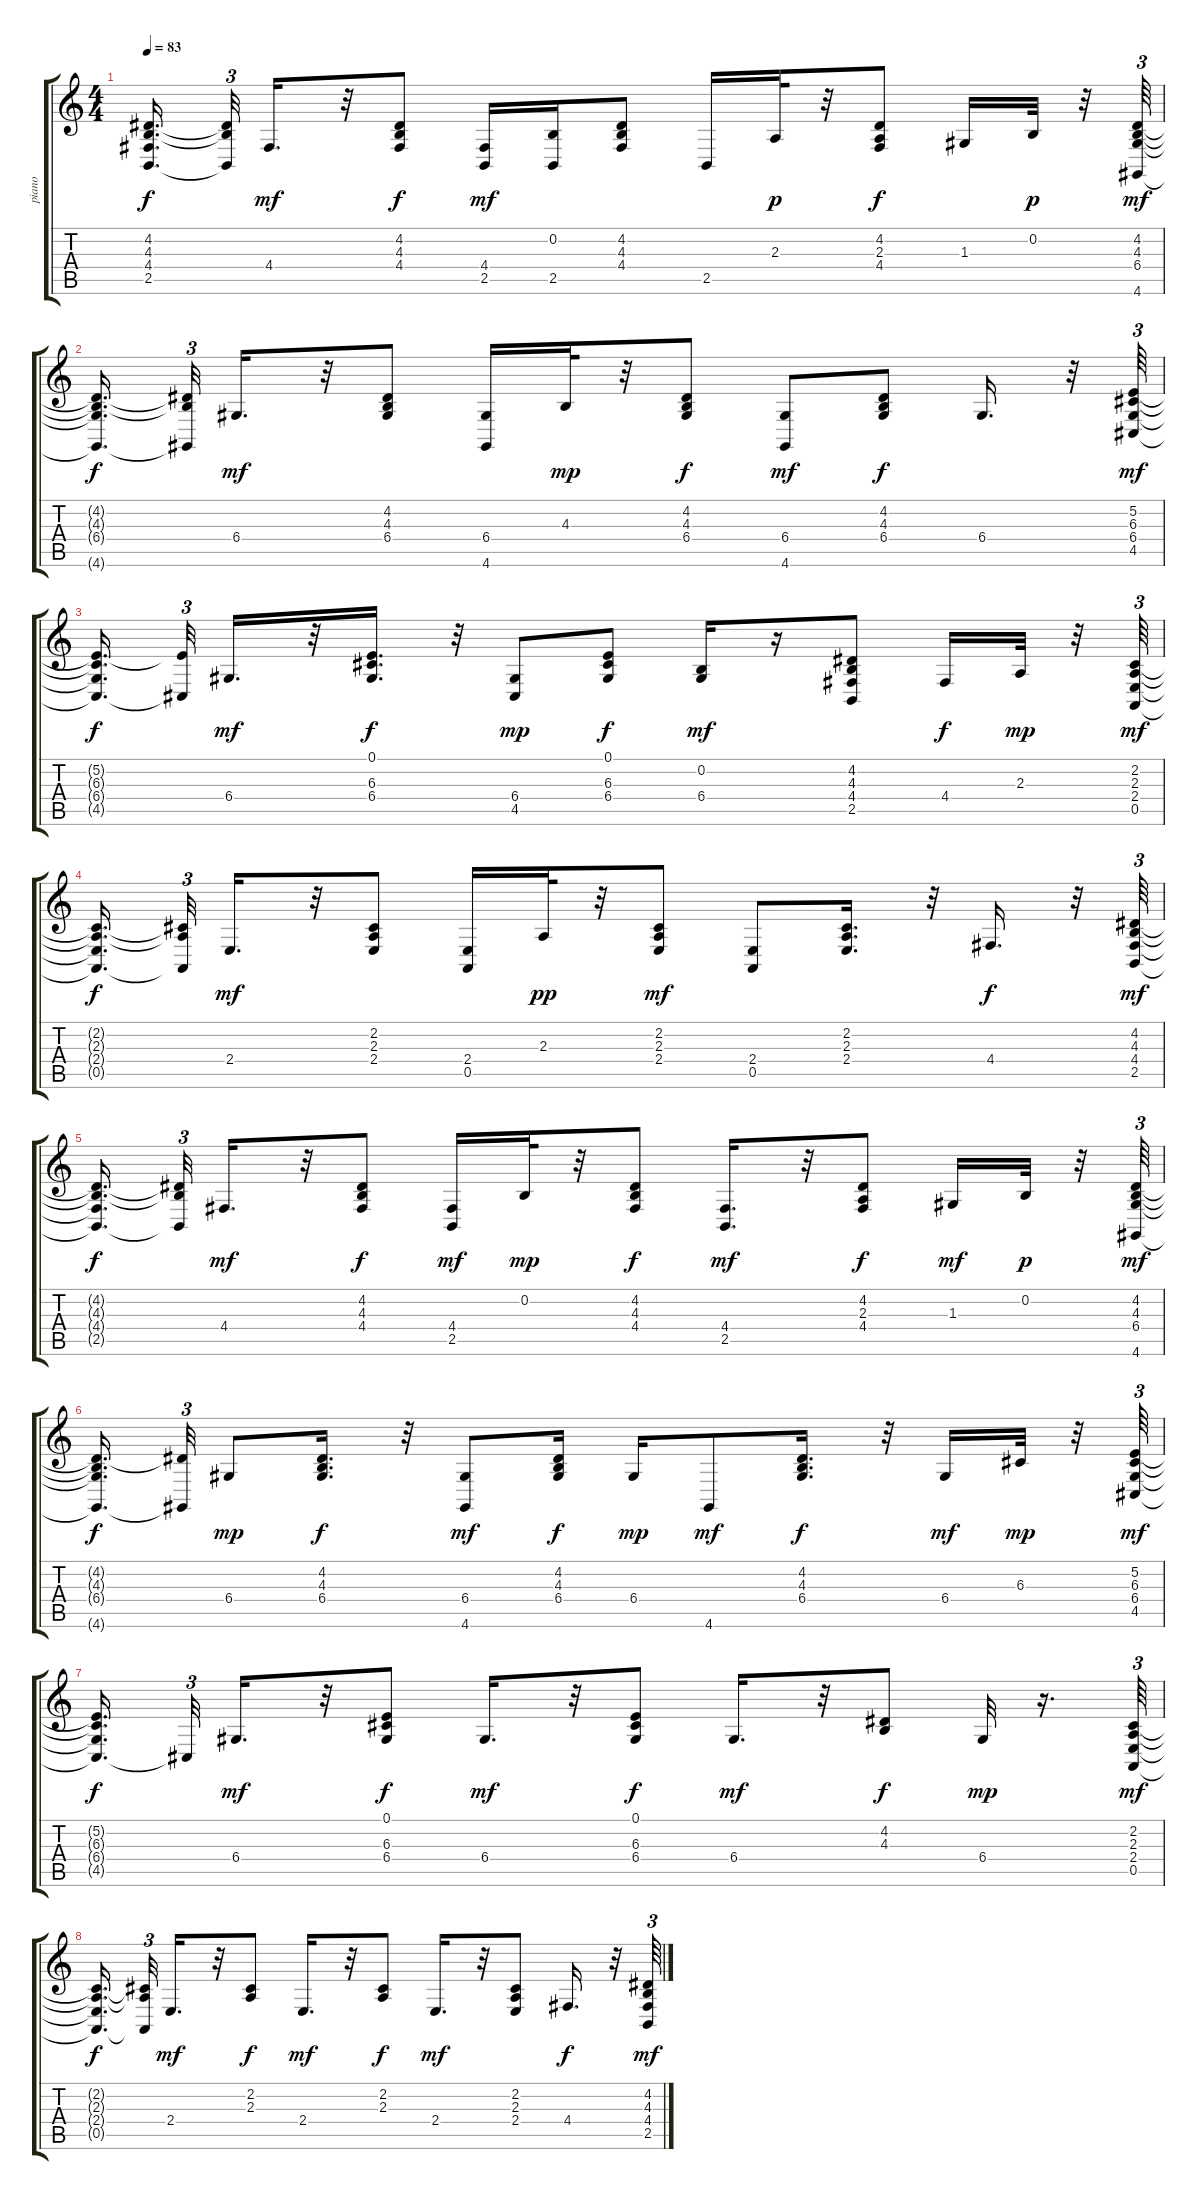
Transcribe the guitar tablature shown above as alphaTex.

\track ("piano" "piano") {instrument acousticgrandpiano}
\staff {score tabs}
\tuning (E4 B3 G3 D3 A2 E2) {hide}
\ts (4 4)
\tempo 83
\clef g2
\ks c
(4.2{t} 4.3{t} 4.4{t} 2.5{t}).16{d dy f beam splitsecondary} (4.2{t} 4.3{t} 2.5{t}).32{tu (3 2)} 4.4.16{d dy mf} r.32 (4.2 4.3 4.4).8{dy f} (4.4 2.5).16{dy mf} (0.2 2.5).16 (4.2 4.3 4.4).8 2.5.16 2.3.32{dy p} r.32 (4.2 2.3 4.4).8{dy f} 1.3.16 0.2.32{dy p} r.32 (4.2 4.3 6.4 4.6).64{tu (3 2) dy mf} |
(4.2{t} 4.3{t} 6.4{t} 4.6{t}).16{d dy f beam splitsecondary} (4.2{t} 4.3{t} 4.6{t}).32{tu (3 2)} 6.4.16{d dy mf} r.32 (4.2 4.3 6.4).8 (6.4 4.6).16 4.3.32{dy mp} r.32 (4.2 4.3 6.4).8{dy f} (6.4 4.6).8{dy mf} (4.2 4.3 6.4).8{dy f} 6.4.16{d} r.32 (5.2 6.3 6.4 4.5).64{tu (3 2) dy mf} |
(5.2{t} 6.3{t} 6.4{t} 4.5{t}).16{d dy f beam splitsecondary} (5.2{t} 4.5{t}).32{tu (3 2)} 6.4.16{d dy mf} r.32 (0.1 6.3 6.4).16{d dy f} r.32 (6.4 4.5).8{dy mp} (0.1 6.3 6.4).8{dy f} (0.2 6.4).16{dy mf} r.16 (4.2 4.3 4.4 2.5).8 4.4.16{dy f} 2.3.32{dy mp} r.32 (2.2 2.3 2.4 0.5).64{tu (3 2) dy mf} |
(2.2{t} 2.3{t} 2.4{t} 0.5{t}).16{d dy f beam splitsecondary} (2.2{t} 2.3{t} 0.5{t}).32{tu (3 2)} 2.4.16{d dy mf} r.32 (2.2 2.3 2.4).8 (2.4 0.5).16 2.3.32{dy pp} r.32 (2.2 2.3 2.4).8{dy mf} (2.4 0.5).8 (2.2 2.3 2.4).16{d} r.32 4.4.16{d dy f} r.32 (4.2 4.3 4.4 2.5).64{tu (3 2) dy mf} |
(4.2{t} 4.3{t} 4.4{t} 2.5{t}).16{d dy f beam splitsecondary} (4.2{t} 4.3{t} 2.5{t}).32{tu (3 2)} 4.4.16{d dy mf} r.32 (4.2 4.3 4.4).8{dy f} (4.4 2.5).16{dy mf} 0.2.32{dy mp} r.32 (4.2 4.3 4.4).8{dy f} (4.4 2.5).16{d dy mf} r.32 (4.2 2.3 4.4).8{dy f} 1.3.16{dy mf} 0.2.32{dy p} r.32 (4.2 4.3 6.4 4.6).64{tu (3 2) dy mf} |
(4.2{t} 4.3{t} 6.4{t} 4.6{t}).16{d dy f beam splitsecondary} (4.2{t} 4.6{t}).32{tu (3 2)} 6.4.8{dy mp} (4.2 4.3 6.4).16{d dy f} r.32 (6.4 4.6).8{dy mf} (4.2 4.3 6.4).16{dy f} 6.4.16{dy mp} 4.6.8{dy mf} (4.2 4.3 6.4).16{d dy f} r.32 6.4.16{dy mf} 6.3.32{dy mp} r.32 (5.2 6.3 6.4 4.5).64{tu (3 2) dy mf} |
(5.2{t} 6.3{t} 6.4{t} 4.5{t}).16{d dy f beam splitsecondary} 4.5{t}.32{tu (3 2)} 6.4.16{d dy mf} r.32 (0.1 6.3 6.4).8{dy f} 6.4.16{d dy mf} r.32 (0.1 6.3 6.4).8{dy f} 6.4.16{d dy mf} r.32 (4.2 4.3).8{dy f} 6.4.32{dy mp} r.16{d} (2.2 2.3 2.4 0.5).64{tu (3 2) dy mf} |
(2.2{t} 2.3{t} 2.4{t} 0.5{t}).16{d dy f beam splitsecondary} (2.2{t} 2.3{t} 0.5{t}).32{tu (3 2)} 2.4.16{d dy mf} r.32 (2.2 2.3).8{dy f} 2.4.16{d dy mf} r.32 (2.2 2.3).8{dy f} 2.4.16{d dy mf} r.32 (2.2 2.3 2.4).8 4.4.16{d dy f} r.32 (4.2 4.3 4.4 2.5).64{tu (3 2) dy mf}
